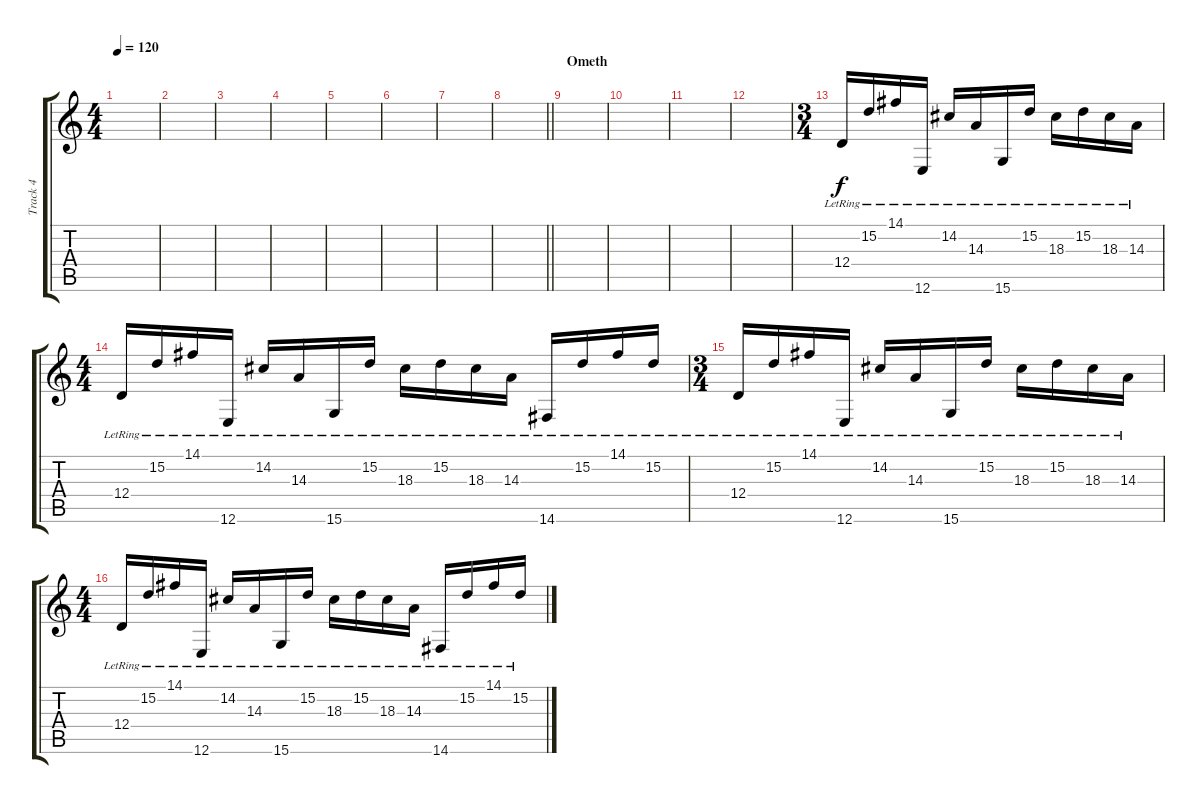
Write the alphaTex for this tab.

\track ("Track 4" "Track 4") {instrument stringensemble2}
\staff {score tabs}
\tuning (E4 B3 G3 D3 A2 E2) {hide}
\ts (4 4)
\tempo 120
\clef g2
\ks c
|
|
|
|
|
|
|
\barLineRight lightlight
|
\section ("" "Ometh")
|
|
|
|
\ts (3 4)
12.4{lr}.16{dy f balance 4 instrument electricpiano1} 15.2{lr}.16 14.1{lr}.16 12.6{lr}.16 14.2{lr}.16 14.3{lr}.16 15.6{lr}.16 15.2{lr}.16 18.3{lr}.16 15.2{lr}.16 18.3{lr}.16 14.3{lr}.16 |
\ts (4 4)
12.4{lr}.16 15.2{lr}.16 14.1{lr}.16 12.6{lr}.16 14.2{lr}.16 14.3{lr}.16 15.6{lr}.16 15.2{lr}.16 18.3{lr}.16 15.2{lr}.16 18.3{lr}.16 14.3{lr}.16 14.6{lr}.16 15.2{lr}.16 14.1{lr}.16 15.2{lr}.16 |
\ts (3 4)
12.4{lr}.16 15.2{lr}.16 14.1{lr}.16 12.6{lr}.16 14.2{lr}.16 14.3{lr}.16 15.6{lr}.16 15.2{lr}.16 18.3{lr}.16 15.2{lr}.16 18.3{lr}.16 14.3{lr}.16 |
\ts (4 4)
12.4{lr}.16 15.2{lr}.16 14.1{lr}.16 12.6{lr}.16 14.2{lr}.16 14.3{lr}.16 15.6{lr}.16 15.2{lr}.16 18.3{lr}.16 15.2{lr}.16 18.3{lr}.16 14.3{lr}.16 14.6{lr}.16 15.2{lr}.16 14.1{lr}.16 15.2{lr}.16
